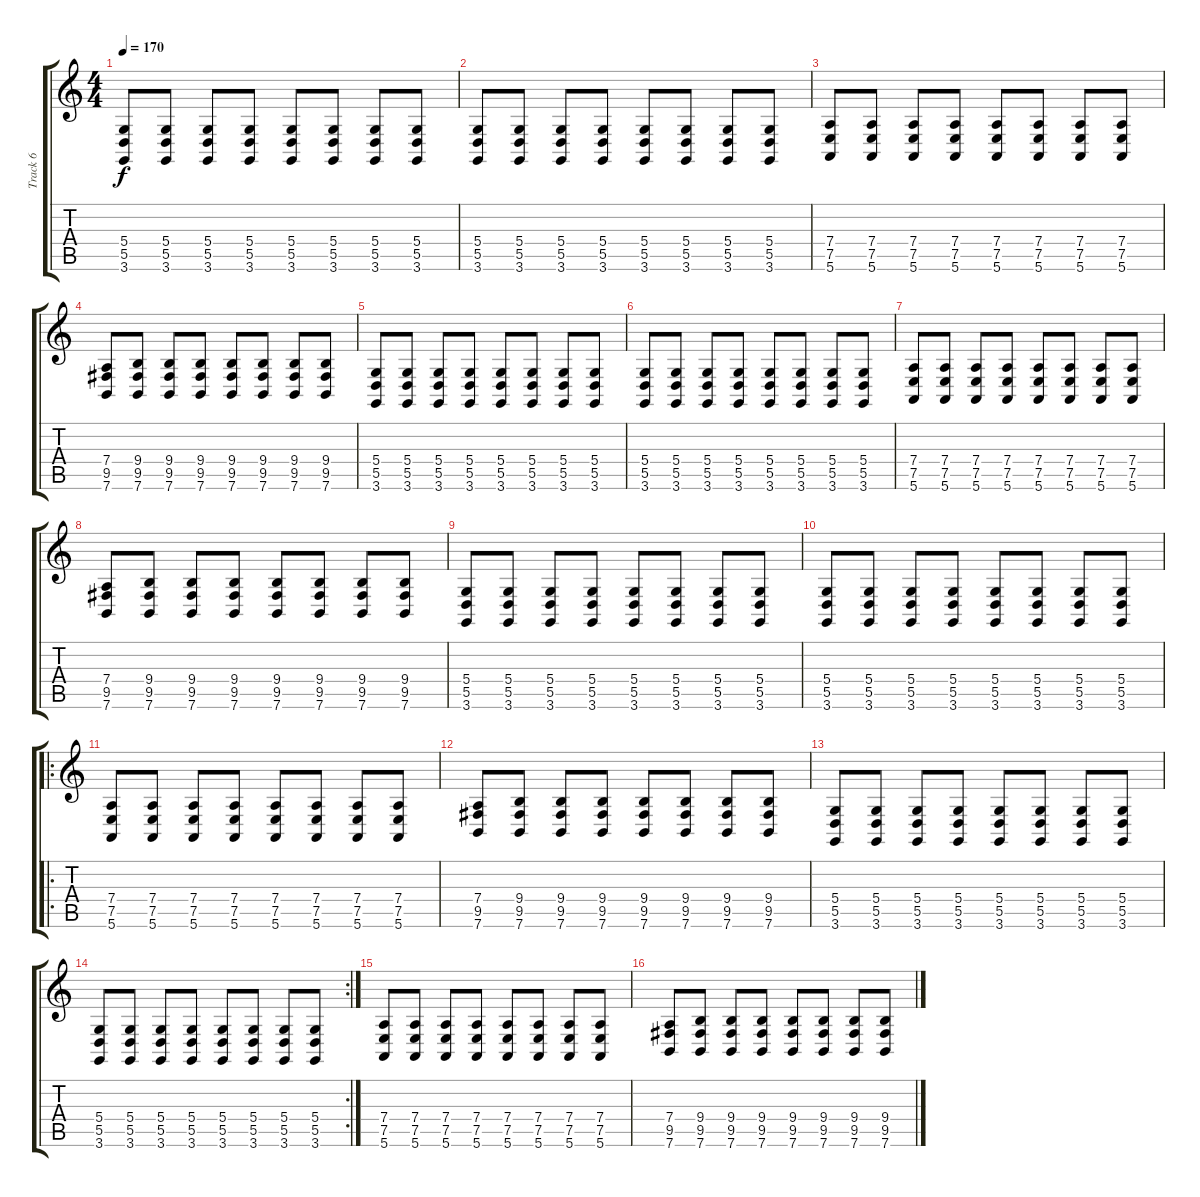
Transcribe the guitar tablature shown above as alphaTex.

\track ("Track 6" "Track 6") {instrument brasssection}
\staff {score tabs}
\tuning (E4 B3 G3 D3 A2 E2) {hide}
\ts (4 4)
\tempo 170
\clef g2
\ks c
(5.4 5.5 3.6).8{dy f} (5.4 5.5 3.6).8 (5.4 5.5 3.6).8 (5.4 5.5 3.6).8 (5.4 5.5 3.6).8 (5.4 5.5 3.6).8 (5.4 5.5 3.6).8 (5.4 5.5 3.6).8 |
(5.4 5.5 3.6).8 (5.4 5.5 3.6).8 (5.4 5.5 3.6).8 (5.4 5.5 3.6).8 (5.4 5.5 3.6).8 (5.4 5.5 3.6).8 (5.4 5.5 3.6).8 (5.4 5.5 3.6).8 |
(7.4 7.5 5.6).8 (7.4 7.5 5.6).8 (7.4 7.5 5.6).8 (7.4 7.5 5.6).8 (7.4 7.5 5.6).8 (7.4 7.5 5.6).8 (7.4 7.5 5.6).8 (7.4 7.5 5.6).8 |
(7.4 9.5 7.6).8 (9.4 9.5 7.6).8 (9.4 9.5 7.6).8 (9.4 9.5 7.6).8 (9.4 9.5 7.6).8 (9.4 9.5 7.6).8 (9.4 9.5 7.6).8 (9.4 9.5 7.6).8 |
(5.4 5.5 3.6).8 (5.4 5.5 3.6).8 (5.4 5.5 3.6).8 (5.4 5.5 3.6).8 (5.4 5.5 3.6).8 (5.4 5.5 3.6).8 (5.4 5.5 3.6).8 (5.4 5.5 3.6).8 |
(5.4 5.5 3.6).8 (5.4 5.5 3.6).8 (5.4 5.5 3.6).8 (5.4 5.5 3.6).8 (5.4 5.5 3.6).8 (5.4 5.5 3.6).8 (5.4 5.5 3.6).8 (5.4 5.5 3.6).8 |
(7.4 7.5 5.6).8 (7.4 7.5 5.6).8 (7.4 7.5 5.6).8 (7.4 7.5 5.6).8 (7.4 7.5 5.6).8 (7.4 7.5 5.6).8 (7.4 7.5 5.6).8 (7.4 7.5 5.6).8 |
(7.4 9.5 7.6).8 (9.4 9.5 7.6).8 (9.4 9.5 7.6).8 (9.4 9.5 7.6).8 (9.4 9.5 7.6).8 (9.4 9.5 7.6).8 (9.4 9.5 7.6).8 (9.4 9.5 7.6).8 |
(5.4 5.5 3.6).8 (5.4 5.5 3.6).8 (5.4 5.5 3.6).8 (5.4 5.5 3.6).8 (5.4 5.5 3.6).8 (5.4 5.5 3.6).8 (5.4 5.5 3.6).8 (5.4 5.5 3.6).8 |
(5.4 5.5 3.6).8 (5.4 5.5 3.6).8 (5.4 5.5 3.6).8 (5.4 5.5 3.6).8 (5.4 5.5 3.6).8 (5.4 5.5 3.6).8 (5.4 5.5 3.6).8 (5.4 5.5 3.6).8 |
\ro
(7.4 7.5 5.6).8 (7.4 7.5 5.6).8 (7.4 7.5 5.6).8 (7.4 7.5 5.6).8 (7.4 7.5 5.6).8 (7.4 7.5 5.6).8 (7.4 7.5 5.6).8 (7.4 7.5 5.6).8 |
(7.4 9.5 7.6).8 (9.4 9.5 7.6).8 (9.4 9.5 7.6).8 (9.4 9.5 7.6).8 (9.4 9.5 7.6).8 (9.4 9.5 7.6).8 (9.4 9.5 7.6).8 (9.4 9.5 7.6).8 |
(5.4 5.5 3.6).8 (5.4 5.5 3.6).8 (5.4 5.5 3.6).8 (5.4 5.5 3.6).8 (5.4 5.5 3.6).8 (5.4 5.5 3.6).8 (5.4 5.5 3.6).8 (5.4 5.5 3.6).8 |
\rc 2
(5.4 5.5 3.6).8 (5.4 5.5 3.6).8 (5.4 5.5 3.6).8 (5.4 5.5 3.6).8 (5.4 5.5 3.6).8 (5.4 5.5 3.6).8 (5.4 5.5 3.6).8 (5.4 5.5 3.6).8 |
(7.4 7.5 5.6).8 (7.4 7.5 5.6).8 (7.4 7.5 5.6).8 (7.4 7.5 5.6).8 (7.4 7.5 5.6).8 (7.4 7.5 5.6).8 (7.4 7.5 5.6).8 (7.4 7.5 5.6).8 |
(7.4 9.5 7.6).8 (9.4 9.5 7.6).8 (9.4 9.5 7.6).8 (9.4 9.5 7.6).8 (9.4 9.5 7.6).8 (9.4 9.5 7.6).8 (9.4 9.5 7.6).8 (9.4 9.5 7.6).8
